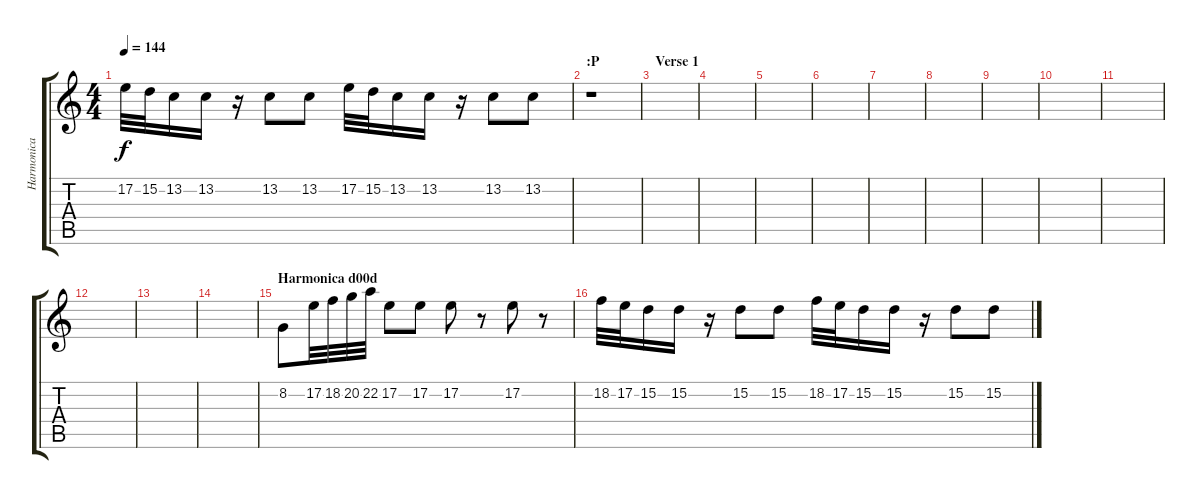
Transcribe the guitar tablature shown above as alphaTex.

\track ("Harmonica" "Harmonica") {instrument harmonica}
\staff {score tabs}
\tuning (E4 B3 G3 D3 A2 E2) {hide}
\ts (4 4)
\tempo 144
\clef g2
\ks c
17.2.32{dy f} 15.2.32 13.2.16 13.2.16 r.16 13.2.8 13.2.8 17.2.32 15.2.32 13.2.16 13.2.16 r.16 13.2.8 13.2.8 |
\section ("" ":P")
r.1{instrument oboe} |
\section ("" "Verse 1")
|
|
|
|
|
|
|
|
|
|
|
|
\section ("" "Harmonica d00d")
8.2.8 17.2.32 18.2.32 20.2.32 22.2.32 17.2.8 17.2.8 17.2.8 r.8 17.2.8 r.8 |
18.2.32 17.2.32 15.2.16 15.2.16 r.16 15.2.8 15.2.8 18.2.32 17.2.32 15.2.16 15.2.16 r.16 15.2.8 15.2.8
